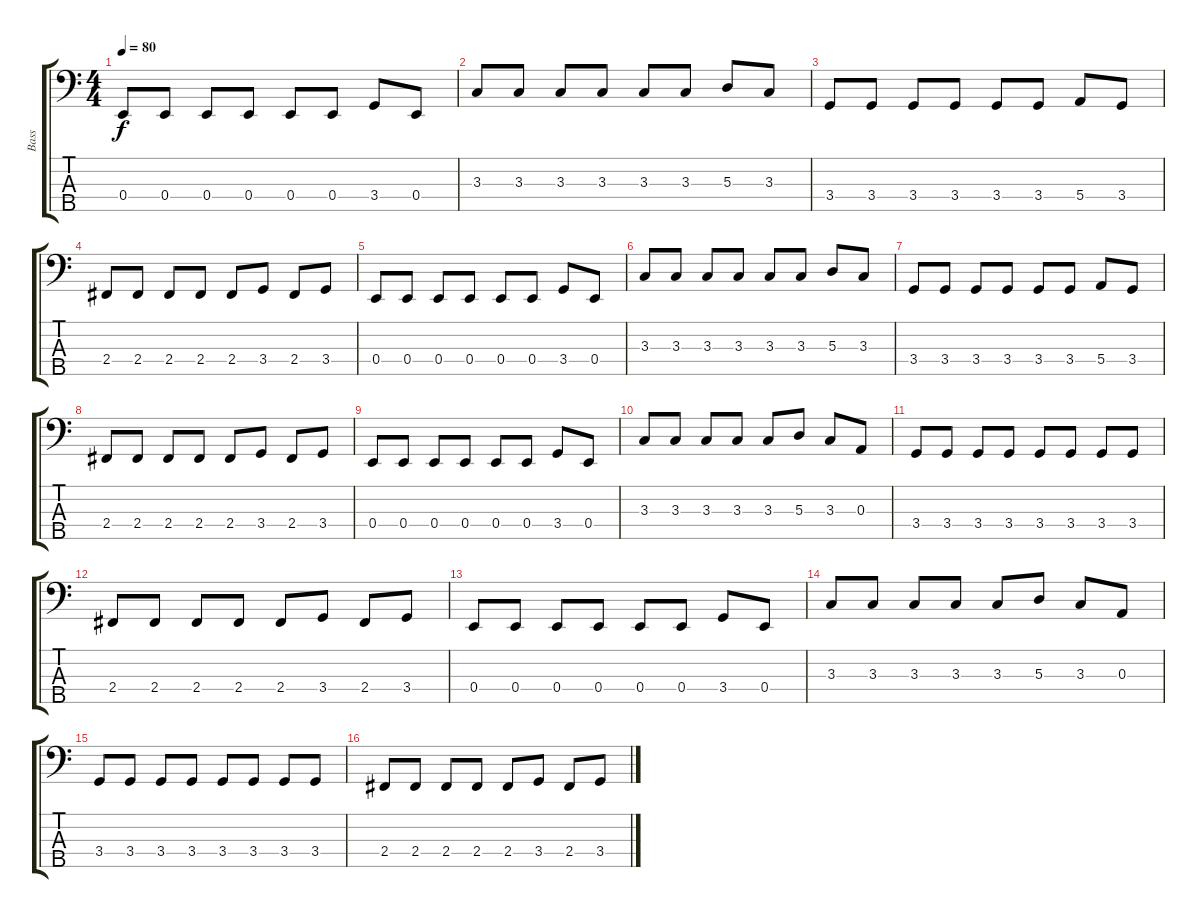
\track ("Bass" "Bass") {instrument electricbasspick}
\staff {score tabs}
\tuning (G2 D2 A1 E1 B0) {hide}
\ts (4 4)
\tempo 80
\clef f4
\ks c
0.4.8{dy f} 0.4.8 0.4.8 0.4.8 0.4.8 0.4.8 3.4.8 0.4.8 |
3.3.8 3.3.8 3.3.8 3.3.8 3.3.8 3.3.8 5.3.8 3.3.8 |
3.4.8 3.4.8 3.4.8 3.4.8 3.4.8 3.4.8 5.4.8 3.4.8 |
2.4.8 2.4.8 2.4.8 2.4.8 2.4.8 3.4.8 2.4.8 3.4.8 |
0.4.8 0.4.8 0.4.8 0.4.8 0.4.8 0.4.8 3.4.8 0.4.8 |
3.3.8 3.3.8 3.3.8 3.3.8 3.3.8 3.3.8 5.3.8 3.3.8 |
3.4.8 3.4.8 3.4.8 3.4.8 3.4.8 3.4.8 5.4.8 3.4.8 |
2.4.8 2.4.8 2.4.8 2.4.8 2.4.8 3.4.8 2.4.8 3.4.8 |
0.4.8 0.4.8 0.4.8 0.4.8 0.4.8 0.4.8 3.4.8 0.4.8 |
3.3.8 3.3.8 3.3.8 3.3.8 3.3.8 5.3.8 3.3.8 0.3.8 |
3.4.8 3.4.8 3.4.8 3.4.8 3.4.8 3.4.8 3.4.8 3.4.8 |
2.4.8 2.4.8 2.4.8 2.4.8 2.4.8 3.4.8 2.4.8 3.4.8 |
0.4.8 0.4.8 0.4.8 0.4.8 0.4.8 0.4.8 3.4.8 0.4.8 |
3.3.8 3.3.8 3.3.8 3.3.8 3.3.8 5.3.8 3.3.8 0.3.8 |
3.4.8 3.4.8 3.4.8 3.4.8 3.4.8 3.4.8 3.4.8 3.4.8 |
2.4.8 2.4.8 2.4.8 2.4.8 2.4.8 3.4.8 2.4.8 3.4.8
